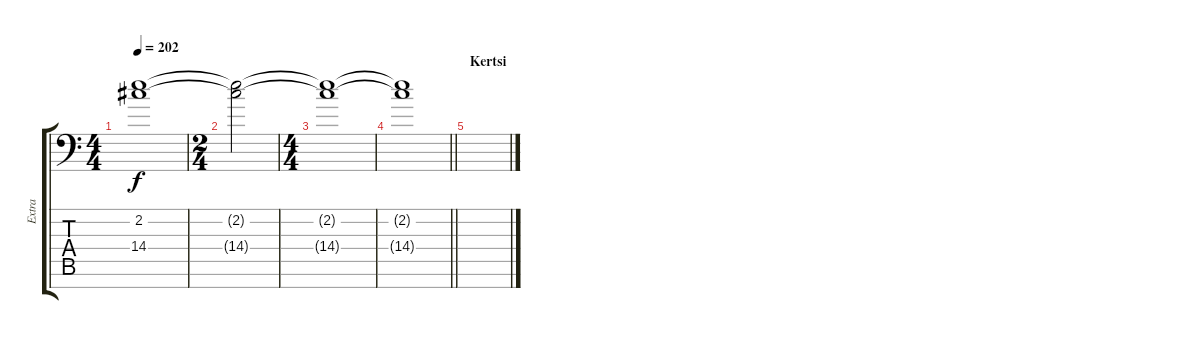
\track ("Extra" "Extra") {instrument distortionguitar}
\staff {score tabs}
\tuning (E4 B3 G3 D3 A2 D2 A1) {hide}
\ts (4 4)
\tempo 202
\clef f4
\ks c
(2.2{t} 14.4{t}).1{dy f} |
\ts (2 4)
(2.2{t} 14.4{t}).2 |
\ts (4 4)
(2.2{t} 14.4{t}).1 |
\barLineRight lightlight
(2.2{t} 14.4{t}).1 |
\section ("" "Kertsi")
